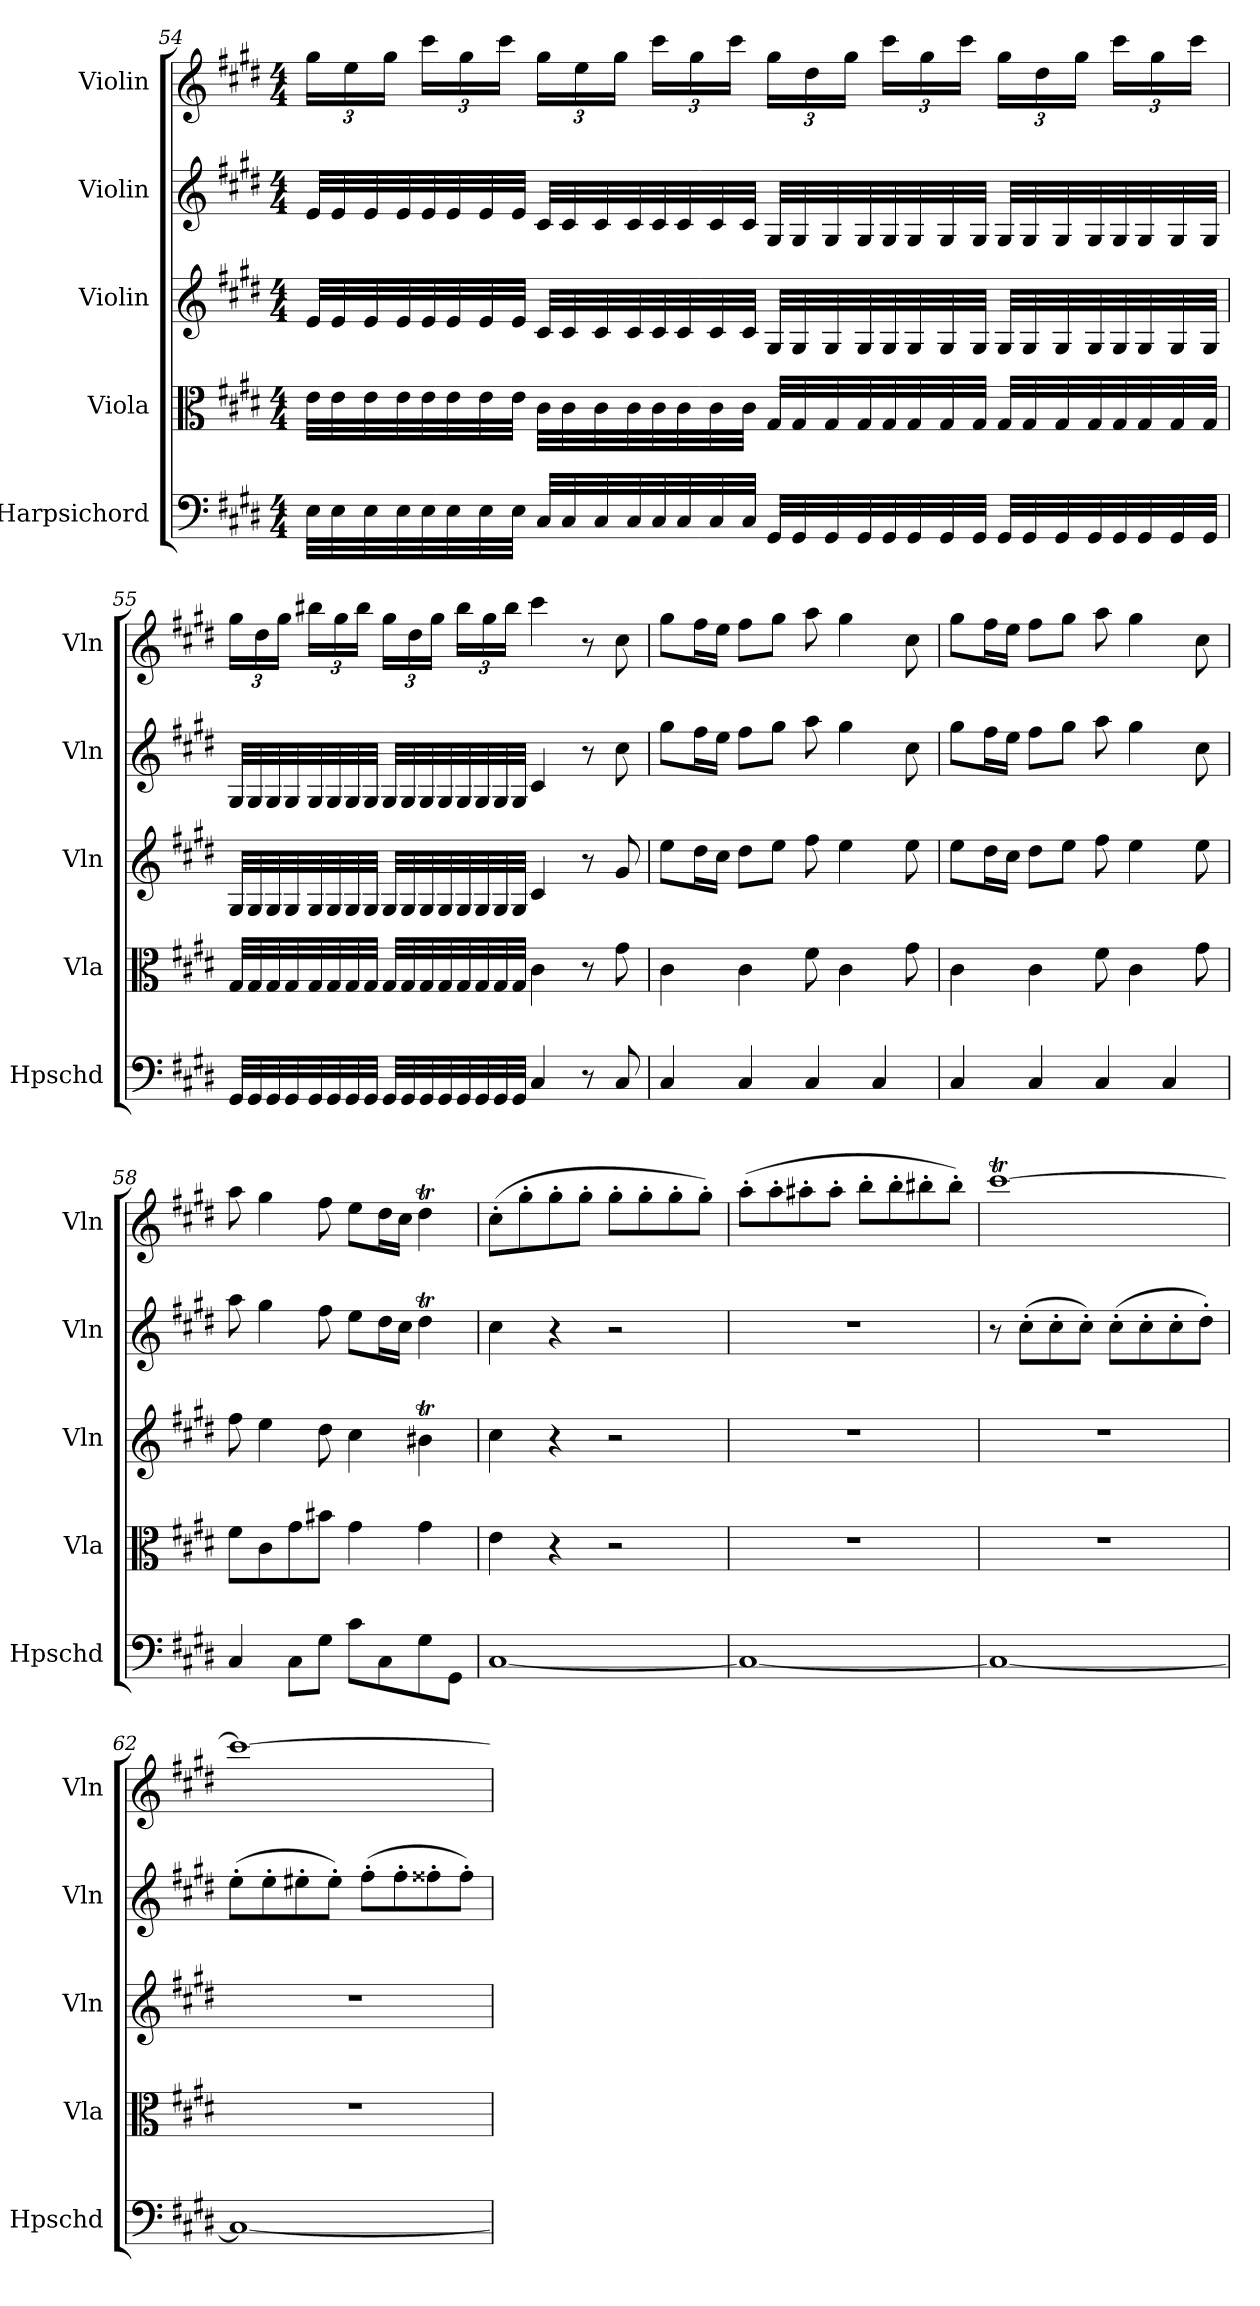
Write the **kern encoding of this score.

**kern	**kern	**kern	**kern	**kern
*part5	*part4	*part3	*part2	*part1
*staff5	*staff4	*staff3	*staff2	*staff1
*I"Harpsichord	*I"Viola	*I"Violin	*I"Violin	*I"Violin
*I'Hpschd	*I'Vla	*I'Vln	*I'Vln	*I'Vln
*clefF4	*clefC3	*clefG2	*clefG2	*clefG2
*k[f#c#g#d#]	*k[f#c#g#d#]	*k[f#c#g#d#]	*k[f#c#g#d#]	*k[f#c#g#d#]
*M4/4	*M4/4	*M4/4	*M4/4	*M4/4
=54	=54	=54	=54	=54
32E\LLL	32e\LLL	32e/LLL	32e/LLL	24gg#\LL
32E\	32e\	32e/	32e/	.
.	.	.	.	24ee\
32E\	32e\	32e/	32e/	.
.	.	.	.	24gg#\JJ
32E\	32e\	32e/	32e/	.
32E\	32e\	32e/	32e/	24ccc#\LL
32E\	32e\	32e/	32e/	.
.	.	.	.	24gg#\
32E\	32e\	32e/	32e/	.
.	.	.	.	24ccc#\JJ
32E\JJJ	32e\JJJ	32e/JJJ	32e/JJJ	.
32C#/LLL	32c#\LLL	32c#/LLL	32c#/LLL	24gg#\LL
32C#/	32c#\	32c#/	32c#/	.
.	.	.	.	24ee\
32C#/	32c#\	32c#/	32c#/	.
.	.	.	.	24gg#\JJ
32C#/	32c#\	32c#/	32c#/	.
32C#/	32c#\	32c#/	32c#/	24ccc#\LL
32C#/	32c#\	32c#/	32c#/	.
.	.	.	.	24gg#\
32C#/	32c#\	32c#/	32c#/	.
.	.	.	.	24ccc#\JJ
32C#/JJJ	32c#\JJJ	32c#/JJJ	32c#/JJJ	.
32GG#/LLL	32G#/LLL	32G#/LLL	32G#/LLL	24gg#\LL
32GG#/	32G#/	32G#/	32G#/	.
.	.	.	.	24dd#\
32GG#/	32G#/	32G#/	32G#/	.
.	.	.	.	24gg#\JJ
32GG#/	32G#/	32G#/	32G#/	.
32GG#/	32G#/	32G#/	32G#/	24ccc#\LL
32GG#/	32G#/	32G#/	32G#/	.
.	.	.	.	24gg#\
32GG#/	32G#/	32G#/	32G#/	.
.	.	.	.	24ccc#\JJ
32GG#/JJJ	32G#/JJJ	32G#/JJJ	32G#/JJJ	.
32GG#/LLL	32G#/LLL	32G#/LLL	32G#/LLL	24gg#\LL
32GG#/	32G#/	32G#/	32G#/	.
.	.	.	.	24dd#\
32GG#/	32G#/	32G#/	32G#/	.
.	.	.	.	24gg#\JJ
32GG#/	32G#/	32G#/	32G#/	.
32GG#/	32G#/	32G#/	32G#/	24ccc#\LL
32GG#/	32G#/	32G#/	32G#/	.
.	.	.	.	24gg#\
32GG#/	32G#/	32G#/	32G#/	.
.	.	.	.	24ccc#\JJ
32GG#/JJJ	32G#/JJJ	32G#/JJJ	32G#/JJJ	.
=55	=55	=55	=55	=55
32GG#/LLL	32G#/LLL	32G#/LLL	32G#/LLL	24gg#\LL
32GG#/	32G#/	32G#/	32G#/	.
.	.	.	.	24dd#\
32GG#/	32G#/	32G#/	32G#/	.
.	.	.	.	24gg#\JJ
32GG#/	32G#/	32G#/	32G#/	.
32GG#/	32G#/	32G#/	32G#/	24bb#X\LL
32GG#/	32G#/	32G#/	32G#/	.
.	.	.	.	24gg#\
32GG#/	32G#/	32G#/	32G#/	.
.	.	.	.	24bb#\JJ
32GG#/JJJ	32G#/JJJ	32G#/JJJ	32G#/JJJ	.
32GG#/LLL	32G#/LLL	32G#/LLL	32G#/LLL	24gg#\LL
32GG#/	32G#/	32G#/	32G#/	.
.	.	.	.	24dd#\
32GG#/	32G#/	32G#/	32G#/	.
.	.	.	.	24gg#\JJ
32GG#/	32G#/	32G#/	32G#/	.
32GG#/	32G#/	32G#/	32G#/	24bb#\LL
32GG#/	32G#/	32G#/	32G#/	.
.	.	.	.	24gg#\
32GG#/	32G#/	32G#/	32G#/	.
.	.	.	.	24bb#\JJ
32GG#/JJJ	32G#/JJJ	32G#/JJJ	32G#/JJJ	.
4C#/	4c#\	4c#/	4c#/	4ccc#\
8r	8r	8r	8r	8r
8C#/	8g#\	8g#/	8cc#\	8cc#\
=56	=56	=56	=56	=56
4C#/	4c#\	8ee\L	8gg#\L	8gg#\L
.	.	16dd#\L	16ff#\L	16ff#\L
.	.	16cc#\JJ	16ee\JJ	16ee\JJ
4C#/	4c#\	8dd#\L	8ff#\L	8ff#\L
.	.	8ee\J	8gg#\J	8gg#\J
4C#/	8f#\	8ff#\	8aa\	8aa\
.	4c#\	4ee\	4gg#\	4gg#\
4C#/	.	.	.	.
.	8g#\	8ee\	8cc#\	8cc#\
=57	=57	=57	=57	=57
4C#/	4c#\	8ee\L	8gg#\L	8gg#\L
.	.	16dd#\L	16ff#\L	16ff#\L
.	.	16cc#\JJ	16ee\JJ	16ee\JJ
4C#/	4c#\	8dd#\L	8ff#\L	8ff#\L
.	.	8ee\J	8gg#\J	8gg#\J
4C#/	8f#\	8ff#\	8aa\	8aa\
.	4c#\	4ee\	4gg#\	4gg#\
4C#/	.	.	.	.
.	8g#\	8ee\	8cc#\	8cc#\
=58	=58	=58	=58	=58
4C#/	8f#\L	8ff#\	8aa\	8aa\
.	8c#\	4ee\	4gg#\	4gg#\
8C#\L	8g#\	.	.	.
8G#\J	8b#X\J	8dd#\	8ff#\	8ff#\
8c#\L	4g#\	4cc#\	8ee\L	8ee\L
8C#\	.	.	16dd#\L	16dd#\L
.	.	.	16cc#\JJ	16cc#\JJ
8G#\	4g#\	4b#Xt\	4dd#t\	4dd#t\
8GG#\J	.	.	.	.
=59	=59	=59	=59	=59
[1C#/	4e\	4cc#\	4cc#\	(8cc#'\L
.	.	.	.	8gg#'\
.	4r	4r	4r	8gg#'\
.	.	.	.	8gg#'\J
.	2r	2r	2r	8gg#'\L
.	.	.	.	8gg#'\
.	.	.	.	8gg#'\
.	.	.	.	8gg#'\J)
=60	=60	=60	=60	=60
1C#/_	1r	1r	1r	(8aa'\L
.	.	.	.	8aa'\
.	.	.	.	8aa#X'\
.	.	.	.	8aa#'\J
.	.	.	.	8bb'\L
.	.	.	.	8bb'\
.	.	.	.	8bb#X'\
.	.	.	.	8bb#'\J)
=61	=61	=61	=61	=61
1C#/_	1r	1r	8r	[1ccc#T\
.	.	.	(8cc#'\L	.
.	.	.	8cc#'\	.
.	.	.	8cc#'\J)	.
.	.	.	(8cc#'\L	.
.	.	.	8cc#'\	.
.	.	.	8cc#'\	.
.	.	.	8dd#'\J)	.
=62	=62	=62	=62	=62
1C#/_	1r	1r	(8ee'\L	1ccc#\_
.	.	.	8ee'\	.
.	.	.	8ee#X'\	.
.	.	.	8ee#'\J)	.
.	.	.	(8ff#'\L	.
.	.	.	8ff#'\	.
.	.	.	8ff##X'\	.
.	.	.	8ff##'\J)	.
=	=	=	=	=
*-	*-	*-	*-	*-
